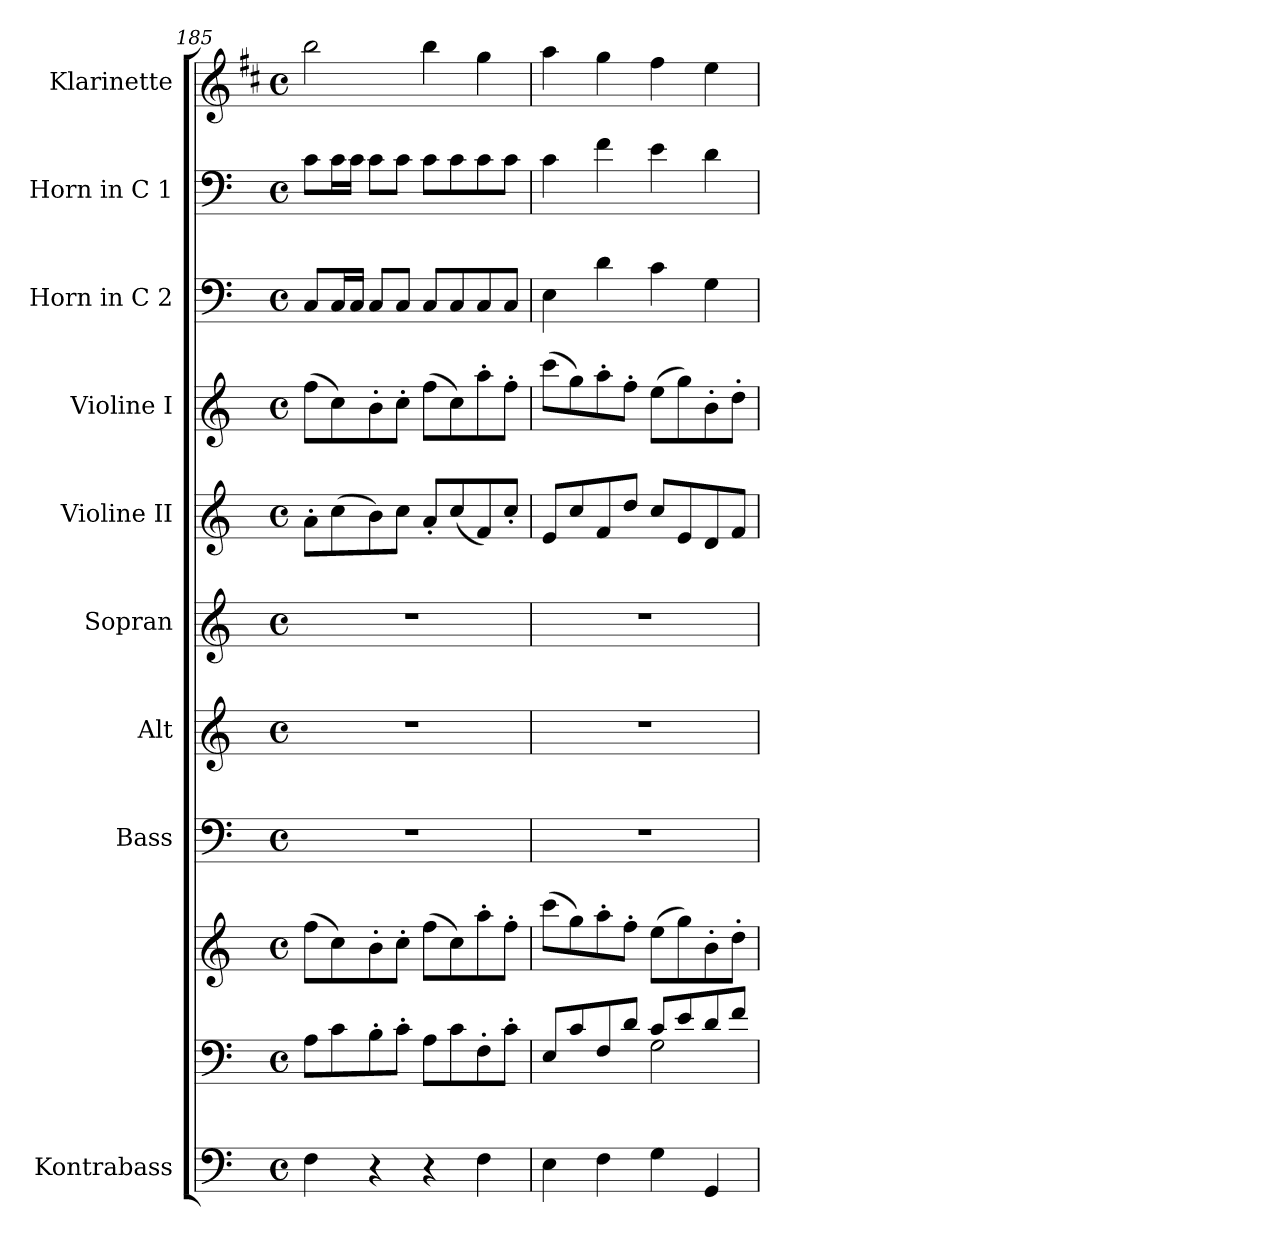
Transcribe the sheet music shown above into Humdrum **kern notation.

**kern	**kern	**kern	**kern	**kern	**kern	**kern	**kern	**kern	**kern	**kern
*part10	*part9	*part9	*part8	*part7	*part6	*part5	*part4	*part3	*part2	*part1
*staff11	*staff10	*staff9	*staff8	*staff7	*staff6	*staff5	*staff4	*staff3	*staff2	*staff1
*I"Kontrabass	*	*	*I"Bass	*I"Alt	*I"Sopran	*I"Violine II	*I"Violine I	*I"Horn in C 2	*I"Horn in C 1	*I"Klarinette
*I'Kb.	*	*	*I'B.	*I'A.	*I'S.	*I'Vl. II	*I'Vl. I	*I'Horn 2	*I'Horn 1	*I'Kl.
*clefF4	*clefF4	*clefG2	*clefF4	*clefG2	*clefG2	*clefG2	*clefG2	*clefF4	*clefF4	*clefG2
*ITrd7c12	*	*	*	*	*	*	*	*	*	*ITrd1c2
*k[]	*k[]	*k[]	*k[]	*k[]	*k[]	*k[]	*k[]	*k[]	*k[]	*k[]
*C:	*C:	*C:	*C:	*C:	*C:	*C:	*C:	*C:	*C:	*C:
*M4/4	*M4/4	*M4/4	*M4/4	*M4/4	*M4/4	*M4/4	*M4/4	*M4/4	*M4/4	*M4/4
*met(c)	*met(c)	*met(c)	*met(c)	*met(c)	*met(c)	*met(c)	*met(c)	*met(c)	*met(c)	*met(c)
=185	=185	=185	=185	=185	=185	=185	=185	=185	=185	=185
4FF\	8A\L	(>8ff\L	1r	1r	1r	8a'>\L	(>8ff\L	8C/L	8c\L	2aa\
.	8c\	8cc\)	.	.	.	(>8cc\	8cc\)	16C/L	16c\L	.
.	.	.	.	.	.	.	.	16C/JJ	16c\JJ	.
4r	8B'>\	8b'>\	.	.	.	8b\)	8b'>\	8C/L	8c\L	.
.	8c'>\J	8cc'>\J	.	.	.	8cc\J	8cc'>\J	8C/J	8c\J	.
4r	8A\L	(>8ff\L	.	.	.	8a'</L	(>8ff\L	8C/L	8c\L	4aa\
.	8c\	8cc\)	.	.	.	(<8cc/	8cc\)	8C/	8c\	.
4FF\	8F'>\	8aa'>\	.	.	.	8f/)	8aa'>\	8C/	8c\	4ff\
.	8c'>\J	8ff'>\J	.	.	.	8cc'</J	8ff'>\J	8C/J	8c\J	.
=186	=186	=186	=186	=186	=186	=186	=186	=186	=186	=186
*	*^	*	*	*	*	*	*	*	*	*
4EE\	8E/L	2ryy	(>8ccc\L	1r	1r	1r	8e/L	(>8ccc\L	4E\	4c\	4gg\
.	8c/	.	8gg\)	.	.	.	8cc/	8gg\)	.	.	.
4FF\	8F/	.	8aa'>\	.	.	.	8f/	8aa'>\	4d\	4f\	4ff\
.	8d/J	.	8ff'>\J	.	.	.	8dd/J	8ff'>\J	.	.	.
4GG\	8c/L	2G\	(>8ee\L	.	.	.	8cc/L	(>8ee\L	4c\	4e\	4ee\
.	8e/	.	8gg\)	.	.	.	8e/	8gg\)	.	.	.
4GGG/	8d/	.	8b'>\	.	.	.	8d/	8b'>\	4G\	4d\	4dd\
.	8f/J	.	8dd'>\J	.	.	.	8f/J	8dd'>\J	.	.	.
*	*v	*v	*	*	*	*	*	*	*	*	*
=	=	=	=	=	=	=	=	=	=	=
*-	*-	*-	*-	*-	*-	*-	*-	*-	*-	*-
